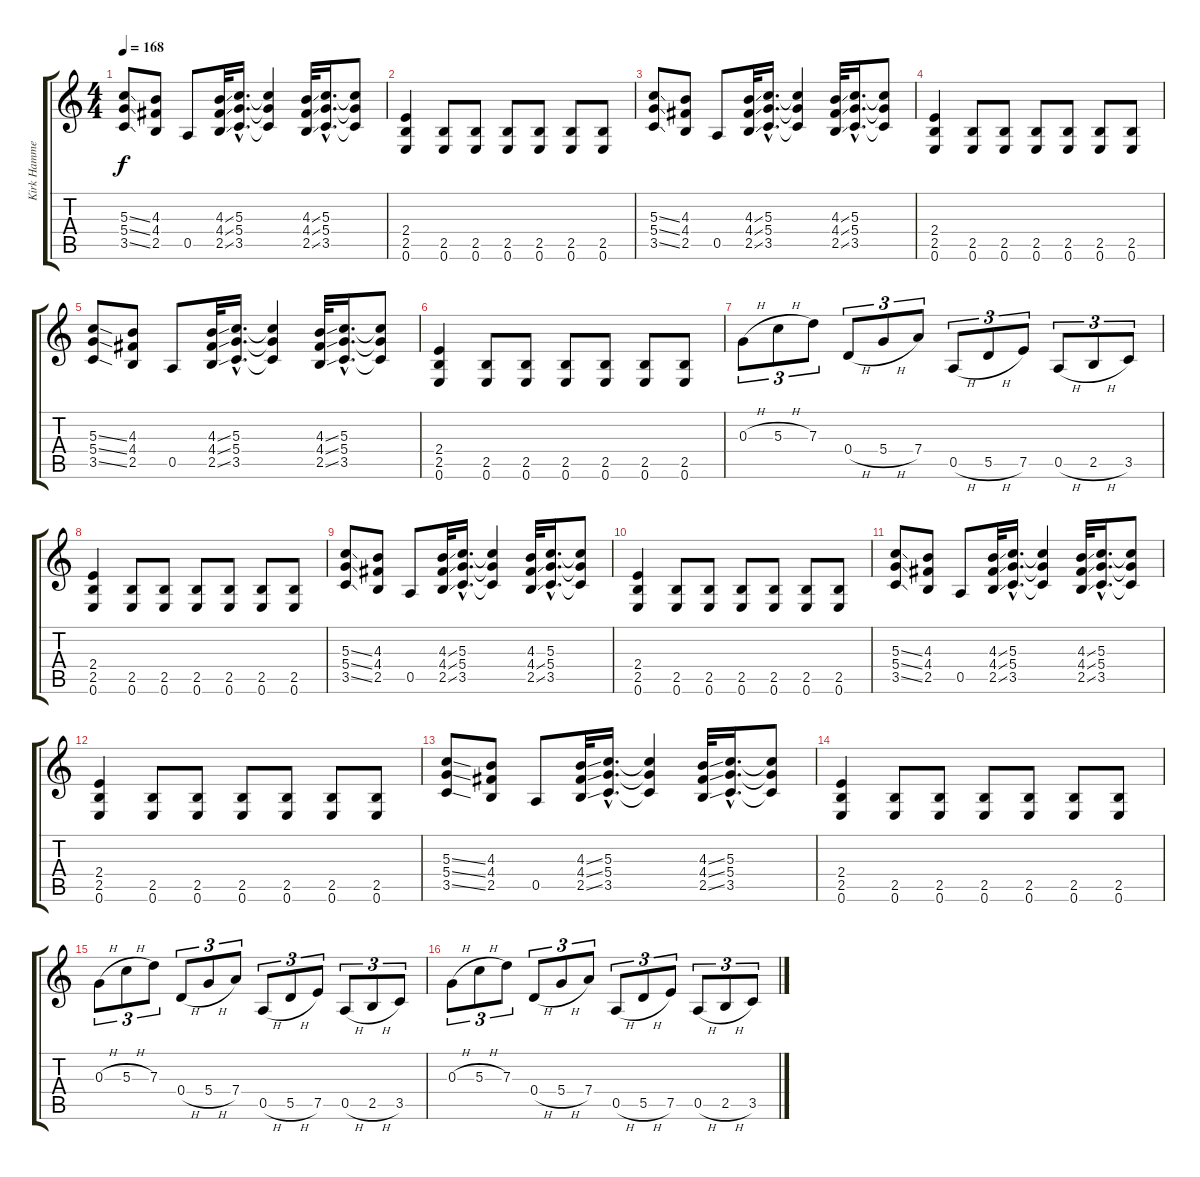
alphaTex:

\track ("Kirk Hammett Distortion" "Kirk Hamme") {instrument distortionguitar}
\staff {score tabs}
\tuning (E4 B3 G3 D3 A2 E2) {hide}
\ts (4 4)
\tempo 168
\clef g2
\ks c
(5.3{ss} 5.4{ss} 3.5{ss}).8{dy f} (4.3 4.4 2.5).8 0.5.8 (4.3{ss} 4.4{ss} 2.5{ss}).32 (5.3{hac} 5.4{hac} 3.5{hac}).16{d} (5.3{t} 5.4{t} 3.5{t}).4 (4.3{ss} 4.4{ss} 2.5{ss}).32 (5.3{hac} 5.4{hac} 3.5{hac}).16{d} (5.3{t} 5.4{t} 3.5{t}).8 |
(2.4 2.5 0.6).4 (2.5 0.6).8 (2.5 0.6).8 (2.5 0.6).8 (2.5 0.6).8 (2.5 0.6).8 (2.5 0.6).8 |
(5.3{ss} 5.4{ss} 3.5{ss}).8 (4.3 4.4 2.5).8 0.5.8 (4.3{ss} 4.4{ss} 2.5{ss}).32 (5.3{hac} 5.4{hac} 3.5{hac}).16{d} (5.3{t} 5.4{t} 3.5{t}).4 (4.3{ss} 4.4{ss} 2.5{ss}).32 (5.3{hac} 5.4{hac} 3.5{hac}).16{d} (5.3{t} 5.4{t} 3.5{t}).8 |
(2.4 2.5 0.6).4 (2.5 0.6).8 (2.5 0.6).8 (2.5 0.6).8 (2.5 0.6).8 (2.5 0.6).8 (2.5 0.6).8 |
(5.3{ss} 5.4{ss} 3.5{ss}).8 (4.3 4.4 2.5).8 0.5.8 (4.3{ss} 4.4{ss} 2.5{ss}).32 (5.3{hac} 5.4{hac} 3.5{hac}).16{d} (5.3{t} 5.4{t} 3.5{t}).4 (4.3{ss} 4.4{ss} 2.5{ss}).32 (5.3{hac} 5.4{hac} 3.5{hac}).16{d} (5.3{t} 5.4{t} 3.5{t}).8 |
(2.4 2.5 0.6).4 (2.5 0.6).8 (2.5 0.6).8 (2.5 0.6).8 (2.5 0.6).8 (2.5 0.6).8 (2.5 0.6).8 |
0.3{h}.8{tu (3 2)} 5.3{h}.8{tu (3 2)} 7.3.8{tu (3 2)} 0.4{h}.8{tu (3 2)} 5.4{h}.8{tu (3 2)} 7.4.8{tu (3 2)} 0.5{h}.8{tu (3 2)} 5.5{h}.8{tu (3 2)} 7.5.8{tu (3 2)} 0.5{h}.8{tu (3 2)} 2.5{h}.8{tu (3 2)} 3.5.8{tu (3 2)} |
(2.4 2.5 0.6).4 (2.5 0.6).8 (2.5 0.6).8 (2.5 0.6).8 (2.5 0.6).8 (2.5 0.6).8 (2.5 0.6).8 |
(5.3{ss} 5.4{ss} 3.5{ss}).8 (4.3 4.4 2.5).8 0.5.8 (4.3{ss} 4.4{ss} 2.5{ss}).32 (5.3{hac} 5.4{hac} 3.5{hac}).16{d} (5.3{t} 5.4{t} 3.5{t}).4 (4.3 4.4{ss} 2.5{ss}).32 (5.3{hac} 5.4{hac} 3.5{hac}).16{d} (5.3{t} 5.4{t} 3.5{t}).8 |
(2.4 2.5 0.6).4 (2.5 0.6).8 (2.5 0.6).8 (2.5 0.6).8 (2.5 0.6).8 (2.5 0.6).8 (2.5 0.6).8 |
(5.3{ss} 5.4{ss} 3.5{ss}).8 (4.3 4.4 2.5).8 0.5.8 (4.3{ss} 4.4{ss} 2.5{ss}).32 (5.3{hac} 5.4{hac} 3.5{hac}).16{d} (5.3{t} 5.4{t} 3.5{t}).4 (4.3{ss} 4.4{ss} 2.5{ss}).32 (5.3{hac} 5.4{hac} 3.5{hac}).16{d} (5.3{t} 5.4{t} 3.5{t}).8 |
(2.4 2.5 0.6).4 (2.5 0.6).8 (2.5 0.6).8 (2.5 0.6).8 (2.5 0.6).8 (2.5 0.6).8 (2.5 0.6).8 |
(5.3{ss} 5.4{ss} 3.5{ss}).8 (4.3 4.4 2.5).8 0.5.8 (4.3{ss} 4.4{ss} 2.5{ss}).32 (5.3{hac} 5.4{hac} 3.5{hac}).16{d} (5.3{t} 5.4{t} 3.5{t}).4 (4.3{ss} 4.4{ss} 2.5{ss}).32 (5.3{hac} 5.4{hac} 3.5{hac}).16{d} (5.3{t} 5.4{t} 3.5{t}).8 |
(2.4 2.5 0.6).4 (2.5 0.6).8 (2.5 0.6).8 (2.5 0.6).8 (2.5 0.6).8 (2.5 0.6).8 (2.5 0.6).8 |
0.3{h}.8{tu (3 2)} 5.3{h}.8{tu (3 2)} 7.3.8{tu (3 2)} 0.4{h}.8{tu (3 2)} 5.4{h}.8{tu (3 2)} 7.4.8{tu (3 2)} 0.5{h}.8{tu (3 2)} 5.5{h}.8{tu (3 2)} 7.5.8{tu (3 2)} 0.5{h}.8{tu (3 2)} 2.5{h}.8{tu (3 2)} 3.5.8{tu (3 2)} |
0.3{h}.8{tu (3 2)} 5.3{h}.8{tu (3 2)} 7.3.8{tu (3 2)} 0.4{h}.8{tu (3 2)} 5.4{h}.8{tu (3 2)} 7.4.8{tu (3 2)} 0.5{h}.8{tu (3 2)} 5.5{h}.8{tu (3 2)} 7.5.8{tu (3 2)} 0.5{h}.8{tu (3 2)} 2.5{h}.8{tu (3 2)} 3.5.8{tu (3 2)}
